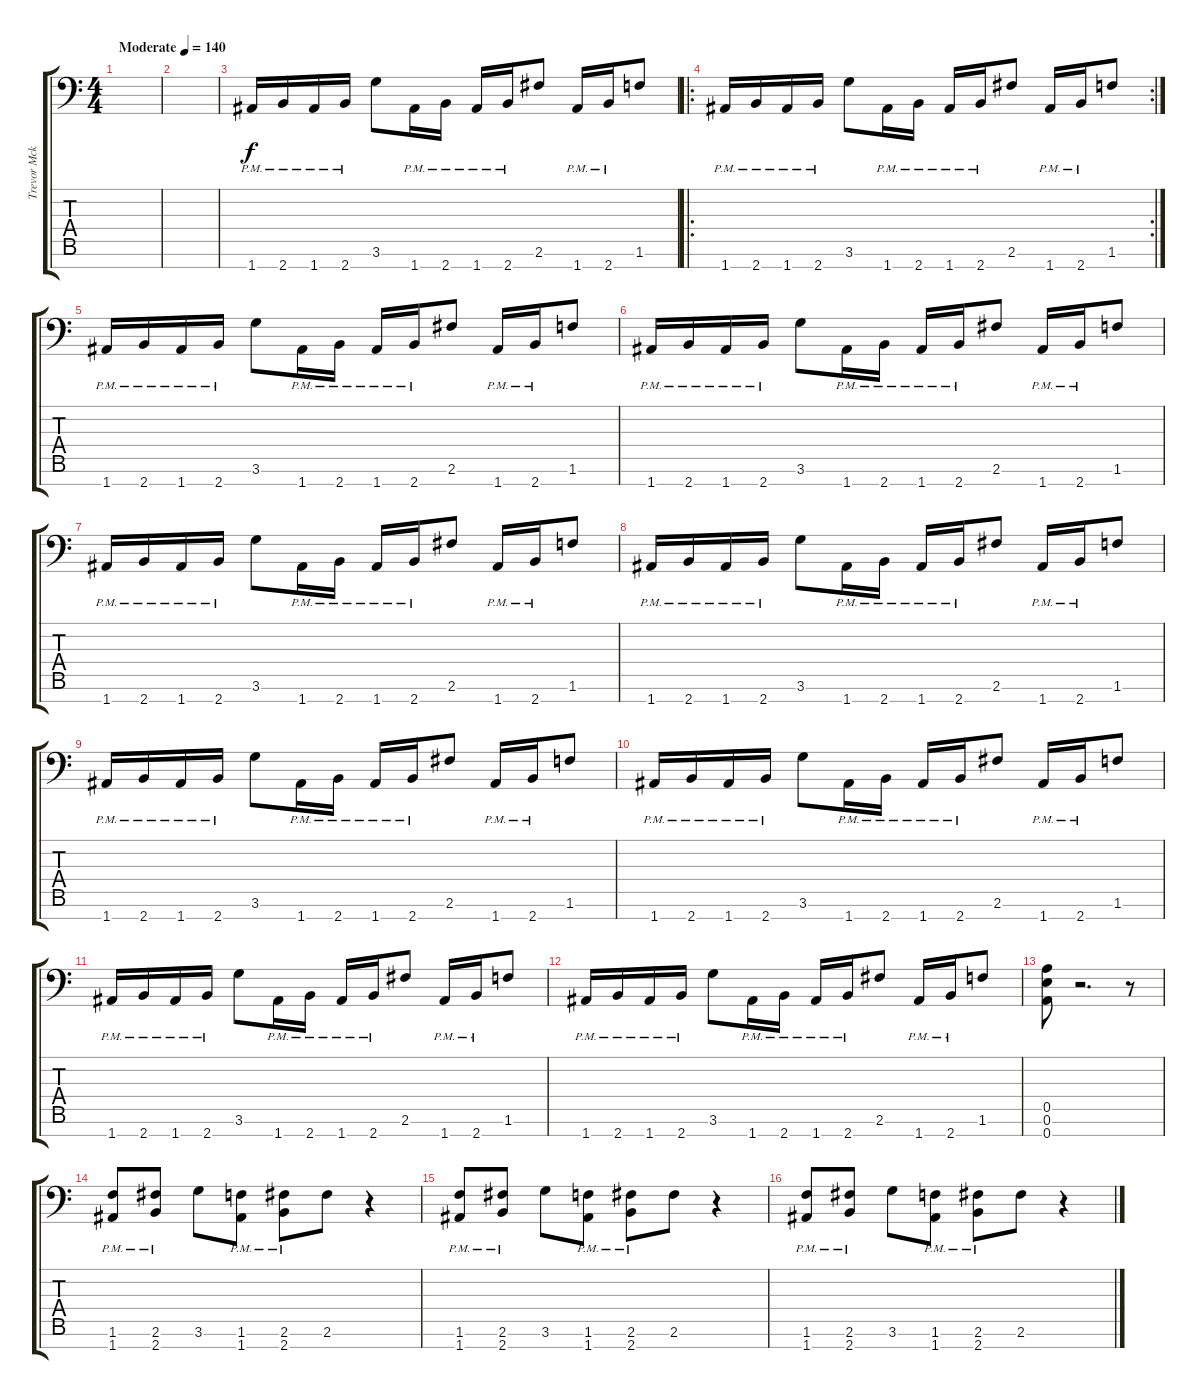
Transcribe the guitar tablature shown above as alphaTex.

\track ("Trevor Mckee" "Trevor Mck") {instrument distortionguitar}
\staff {score tabs}
\tuning (E4 B3 G3 D3 A2 E2 A1) {hide}
\ts (4 4)
\tempo (140 "Moderate")
\clef f4
\ks c
|
|
1.7{pm}.16 2.7{pm}.16 1.7{pm}.16 2.7{pm}.16 3.6.8 1.7{pm}.16 2.7{pm}.16 1.7{pm}.16 2.7{pm}.16 2.6.8 1.7{pm}.16 2.7{pm}.16 1.6.8 |
\ro
\rc 2
1.7{pm}.16 2.7{pm}.16 1.7{pm}.16 2.7{pm}.16 3.6.8 1.7{pm}.16 2.7{pm}.16 1.7{pm}.16 2.7{pm}.16 2.6.8 1.7{pm}.16 2.7{pm}.16 1.6.8 |
1.7{pm}.16 2.7{pm}.16 1.7{pm}.16 2.7{pm}.16 3.6.8 1.7{pm}.16 2.7{pm}.16 1.7{pm}.16 2.7{pm}.16 2.6.8 1.7{pm}.16 2.7{pm}.16 1.6.8 |
1.7{pm}.16 2.7{pm}.16 1.7{pm}.16 2.7{pm}.16 3.6.8 1.7{pm}.16 2.7{pm}.16 1.7{pm}.16 2.7{pm}.16 2.6.8 1.7{pm}.16 2.7{pm}.16 1.6.8 |
1.7{pm}.16 2.7{pm}.16 1.7{pm}.16 2.7{pm}.16 3.6.8 1.7{pm}.16 2.7{pm}.16 1.7{pm}.16 2.7{pm}.16 2.6.8 1.7{pm}.16 2.7{pm}.16 1.6.8 |
1.7{pm}.16 2.7{pm}.16 1.7{pm}.16 2.7{pm}.16 3.6.8 1.7{pm}.16 2.7{pm}.16 1.7{pm}.16 2.7{pm}.16 2.6.8 1.7{pm}.16 2.7{pm}.16 1.6.8 |
1.7{pm}.16 2.7{pm}.16 1.7{pm}.16 2.7{pm}.16 3.6.8 1.7{pm}.16 2.7{pm}.16 1.7{pm}.16 2.7{pm}.16 2.6.8 1.7{pm}.16 2.7{pm}.16 1.6.8 |
1.7{pm}.16 2.7{pm}.16 1.7{pm}.16 2.7{pm}.16 3.6.8 1.7{pm}.16 2.7{pm}.16 1.7{pm}.16 2.7{pm}.16 2.6.8 1.7{pm}.16 2.7{pm}.16 1.6.8 |
1.7{pm}.16 2.7{pm}.16 1.7{pm}.16 2.7{pm}.16 3.6.8 1.7{pm}.16 2.7{pm}.16 1.7{pm}.16 2.7{pm}.16 2.6.8 1.7{pm}.16 2.7{pm}.16 1.6.8 |
1.7{pm}.16 2.7{pm}.16 1.7{pm}.16 2.7{pm}.16 3.6.8 1.7{pm}.16 2.7{pm}.16 1.7{pm}.16 2.7{pm}.16 2.6.8 1.7{pm}.16 2.7{pm}.16 1.6.8 |
(0.5 0.6 0.7).8 r.2{d} r.8 |
(1.6{pm} 1.7{pm}).8 (2.6{pm} 2.7{pm}).8 3.6.8 (1.6{pm} 1.7{pm}).8 (2.6{pm} 2.7{pm}).8 2.6.8 r.4 |
(1.6{pm} 1.7{pm}).8 (2.6{pm} 2.7{pm}).8 3.6.8 (1.6{pm} 1.7{pm}).8 (2.6{pm} 2.7{pm}).8 2.6.8 r.4 |
(1.6{pm} 1.7{pm}).8 (2.6{pm} 2.7{pm}).8 3.6.8 (1.6{pm} 1.7{pm}).8 (2.6{pm} 2.7{pm}).8 2.6.8 r.4
